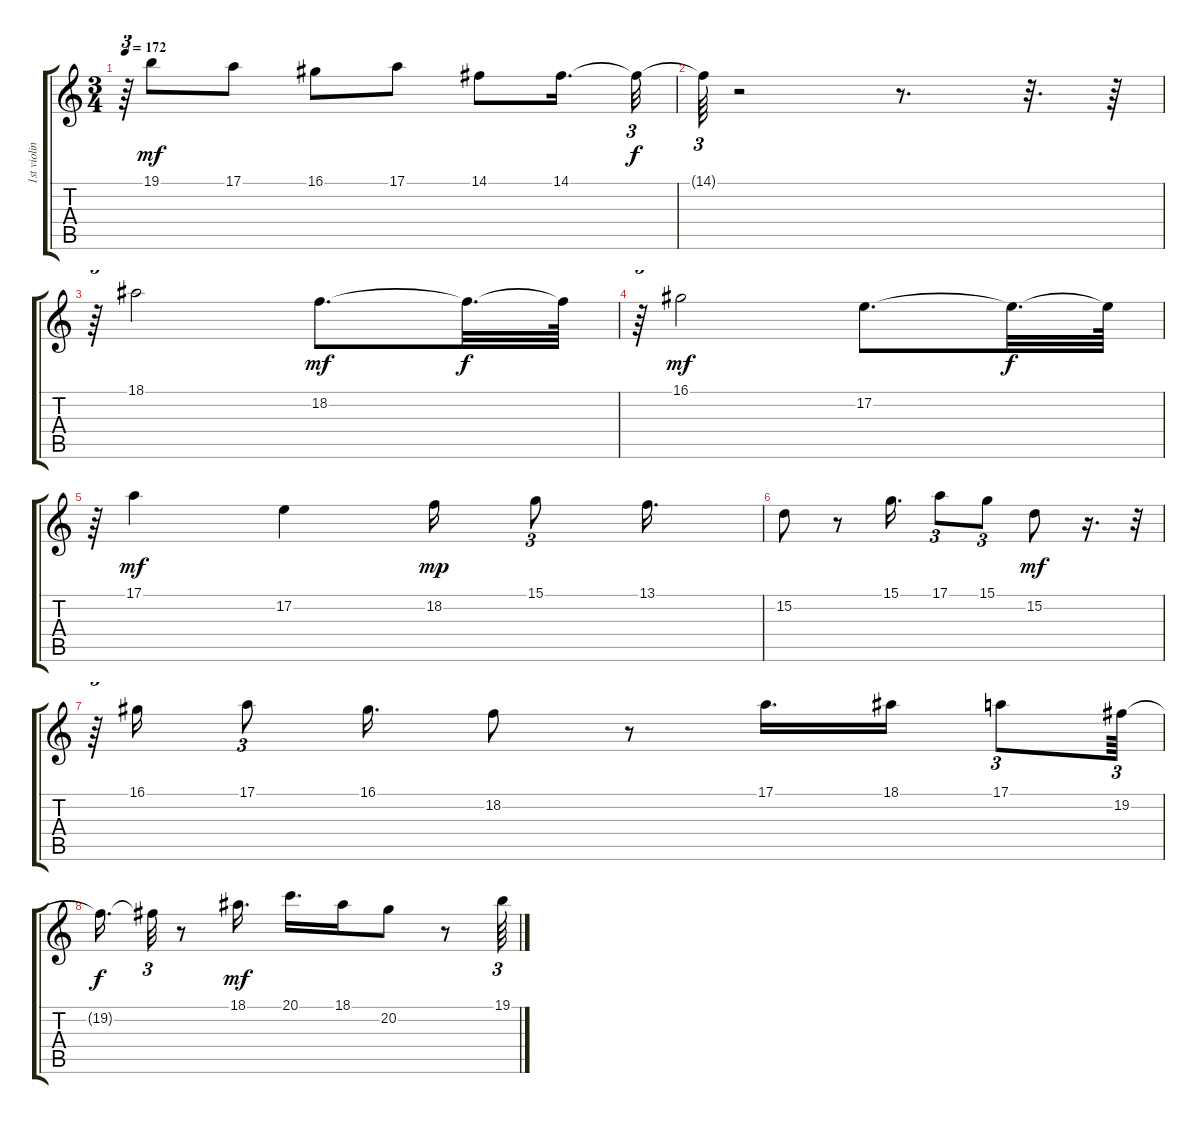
\track ("1st violins" "1st violin") {instrument stringensemble1}
\staff {score tabs}
\tuning (E4 B3 G3 D3 A2 E2) {hide}
\ts (3 4)
\tempo 172
\clef g2
\ks c
r.64{tu (3 2) dy f} 19.1.8{dy mf} 17.1.8 16.1.8 17.1.8 14.1.8 14.1.16{d} 14.1{t}.32{tu (3 2) dy f} |
14.1{t}.64{tu (3 2)} r.2 r.8{d} r.32{d} r.64 |
r.64{tu (3 2)} 18.1.2 18.2.8{d dy mf} 18.2{t}.32{d dy f} 18.2{t}.64 |
r.64{tu (3 2)} 16.1.2{dy mf} 17.2.8{d} 17.2{t}.32{d dy f} 17.2{t}.64 |
r.64{tu (3 2)} 17.1.4{dy mf} 17.2.4 18.2.16{dy mp} 15.1.8{tu (3 2)} 13.1.16{d} |
15.2.8 r.8 15.1.16{d} 17.1.8{tu (3 2)} 15.1.8{tu (3 2)} 15.2.8{dy mf} r.16{d} r.32{tu (3 2)} |
r.64{tu (3 2)} 16.1.16 17.1.8{tu (3 2)} 16.1.16{d} 18.2.8 r.8 17.1.16{d} 18.1.16 17.1.8{tu (3 2)} 19.2.64{tu (3 2)} |
19.2{t}.16{d dy f} 19.2{t}.32{tu (3 2)} r.8 18.1.16{d dy mf} 20.1.16{d} 18.1.16 20.2.8 r.8 19.1.64{tu (3 2)}
